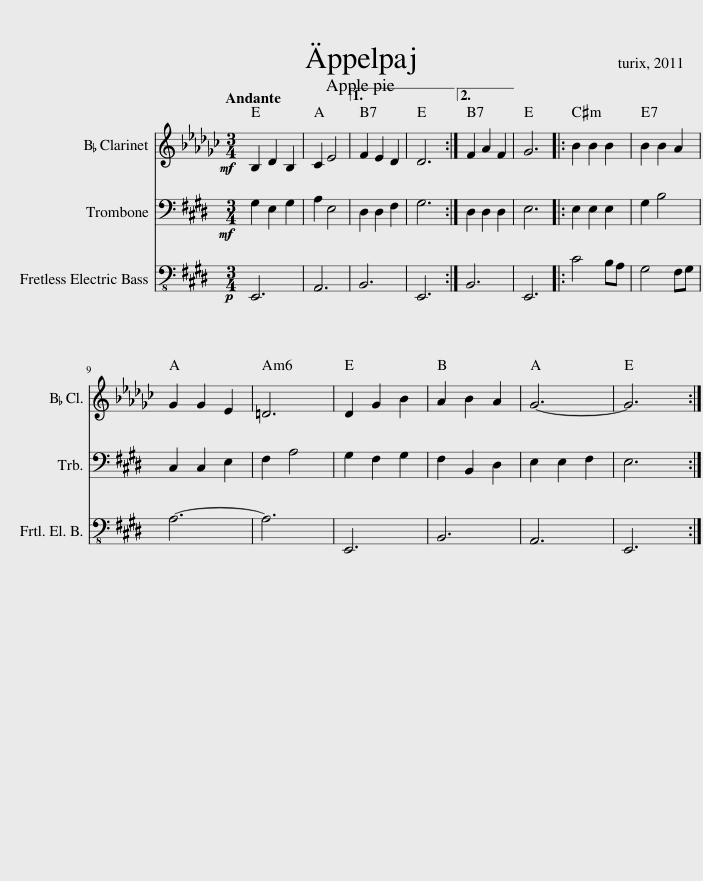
X:1
%%score 1 2 3
L:1/8
Q:1/4=96
M:3/4
I:linebreak $
K:E
V:1 treble transpose=-2
V:2 bass
V:3 bass-8
V:1
[K:Gb]!mf! B,2 D2 B,2 | C2 E4 |1 F2 E2 D2 | D6 :|2 F2 A2 F2 || %5
 G6 |: B2 B2 B2 | B2 B2 A2 |$ G2 G2 E2 | =D6 | %10
 D2 G2 B2 | A2 B2 A2 | G6- | G6 :| %14
V:2
!mf! G,2 E,2 G,2 | A,2 E,4 |1 D,2 D,2 F,2 | G,6 :|2 D,2 D,2 D,2 || %5
 E,6 |: E,2 E,2 E,2 | G,2 B,4 |$ C,2 C,2 E,2 | F,2 A,4 | %10
 G,2 F,2 G,2 | F,2 B,,2 D,2 | E,2 E,2 F,2 | E,6 :| %14
V:3
!p! E,,6 | A,,6 |1 B,,6 | E,,6 :|2 B,,6 || %5
 E,,6 |: C4 B,A, | G,4 F,G, |$ A,6- | A,6 | %10
 E,,6 | B,,6 | A,,6 | E,,6 :| %14
